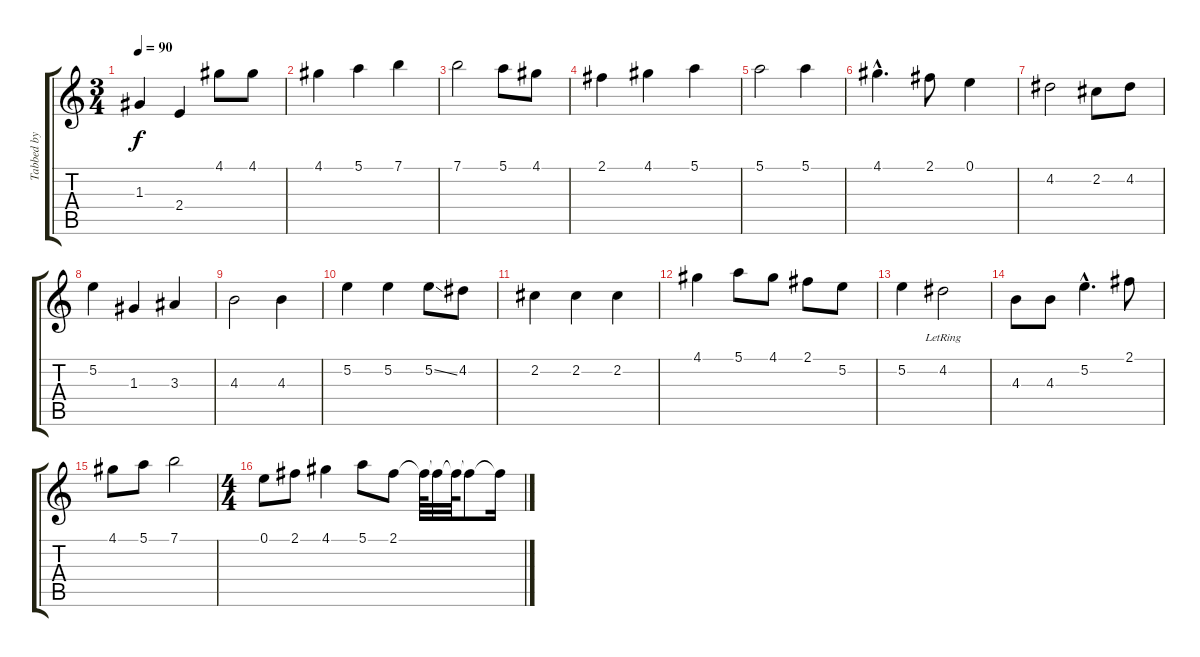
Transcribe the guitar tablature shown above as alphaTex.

\track ("Tabbed by Adam Fisher" "Tabbed by ") {instrument distortionguitar}
\staff {score tabs}
\tuning (E4 B3 G3 D3 A2 E2) {hide}
\ts (3 4)
\tempo 90
\clef g2
\ks c
1.3.4{dy f} 2.4.4 4.1.8 4.1.8 |
4.1.4 5.1.4 7.1.4 |
7.1.2 5.1.8 4.1.8 |
2.1.4 4.1.4 5.1.4 |
5.1.2 5.1.4 |
4.1{hac}.4{d} 2.1.8 0.1.4 |
4.2.2 2.2.8 4.2.8 |
5.2.4 1.3.4 3.3.4 |
4.3.2 4.3.4 |
5.2.4 5.2.4 5.2{ss}.8 4.2.8 |
2.2.4 2.2.4 2.2.4 |
4.1.4 5.1.8 4.1.8 2.1.8 5.2.8 |
5.2.4 4.2{lr}.2 |
4.3.8 4.3.8 5.2{hac}.4{d} 2.1.8 |
4.1.8 5.1.8 7.1.2 |
\ts (4 4)
0.1.8 2.1.8 4.1.4 5.1.8 2.1.8 2.1{t}.64 2.1{t}.32 2.1{t}.64 2.1{t}.8 2.1{t}.16
